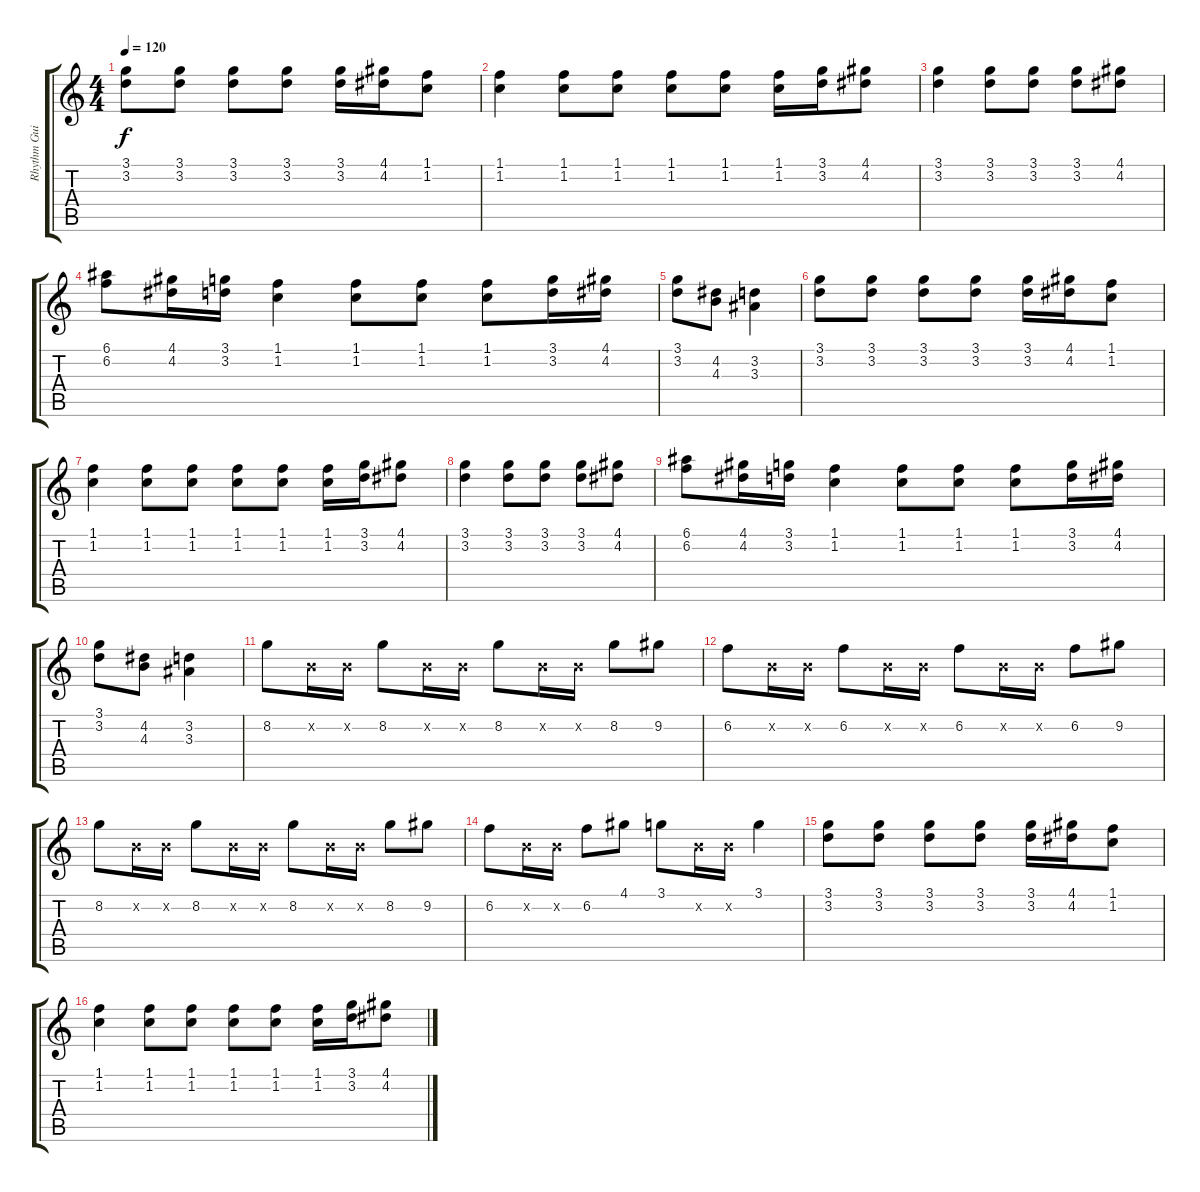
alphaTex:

\track ("Rhythm Guitar" "Rhythm Gui") {instrument overdrivenguitar}
\staff {score tabs}
\tuning (E4 B3 G3 D3 A2 D2) {hide}
\ts (4 4)
\tempo 120
\clef g2
\ks c
(3.1 3.2).8{dy f} (3.1 3.2).8 (3.1 3.2).8 (3.1 3.2).8 (3.1 3.2).16 (4.1 4.2).16 (1.1 1.2).8 |
(1.1 1.2).4 (1.1 1.2).8 (1.1 1.2).8 (1.1 1.2).8 (1.1 1.2).8 (1.1 1.2).16 (3.1 3.2).16 (4.1 4.2).8 |
(3.1 3.2).4 (3.1 3.2).8 (3.1 3.2).8 (3.1 3.2).8 (4.1 4.2).8 |
(6.1 6.2).8 (4.1 4.2).16 (3.1 3.2).16 (1.1 1.2).4 (1.1 1.2).8 (1.1 1.2).8 (1.1 1.2).8 (3.1 3.2).16 (4.1 4.2).16 |
(3.1 3.2).8 (4.2 4.3).8 (3.2 3.3).4 |
(3.1 3.2).8 (3.1 3.2).8 (3.1 3.2).8 (3.1 3.2).8 (3.1 3.2).16 (4.1 4.2).16 (1.1 1.2).8 |
(1.1 1.2).4 (1.1 1.2).8 (1.1 1.2).8 (1.1 1.2).8 (1.1 1.2).8 (1.1 1.2).16 (3.1 3.2).16 (4.1 4.2).8 |
(3.1 3.2).4 (3.1 3.2).8 (3.1 3.2).8 (3.1 3.2).8 (4.1 4.2).8 |
(6.1 6.2).8 (4.1 4.2).16 (3.1 3.2).16 (1.1 1.2).4 (1.1 1.2).8 (1.1 1.2).8 (1.1 1.2).8 (3.1 3.2).16 (4.1 4.2).16 |
(3.1 3.2).8 (4.2 4.3).8 (3.2 3.3).4 |
8.2.8 0.2{x}.16 0.2{x}.16 8.2.8 0.2{x}.16 0.2{x}.16 8.2.8 0.2{x}.16 0.2{x}.16 8.2.8 9.2.8 |
6.2.8 0.2{x}.16 0.2{x}.16 6.2.8 0.2{x}.16 0.2{x}.16 6.2.8 0.2{x}.16 0.2{x}.16 6.2.8 9.2.8 |
8.2.8 0.2{x}.16 0.2{x}.16 8.2.8 0.2{x}.16 0.2{x}.16 8.2.8 0.2{x}.16 0.2{x}.16 8.2.8 9.2.8 |
6.2.8 0.2{x}.16 0.2{x}.16 6.2.8 4.1.8 3.1.8 0.2{x}.16 0.2{x}.16 3.1.4 |
(3.1 3.2).8 (3.1 3.2).8 (3.1 3.2).8 (3.1 3.2).8 (3.1 3.2).16 (4.1 4.2).16 (1.1 1.2).8 |
(1.1 1.2).4 (1.1 1.2).8 (1.1 1.2).8 (1.1 1.2).8 (1.1 1.2).8 (1.1 1.2).16 (3.1 3.2).16 (4.1 4.2).8
